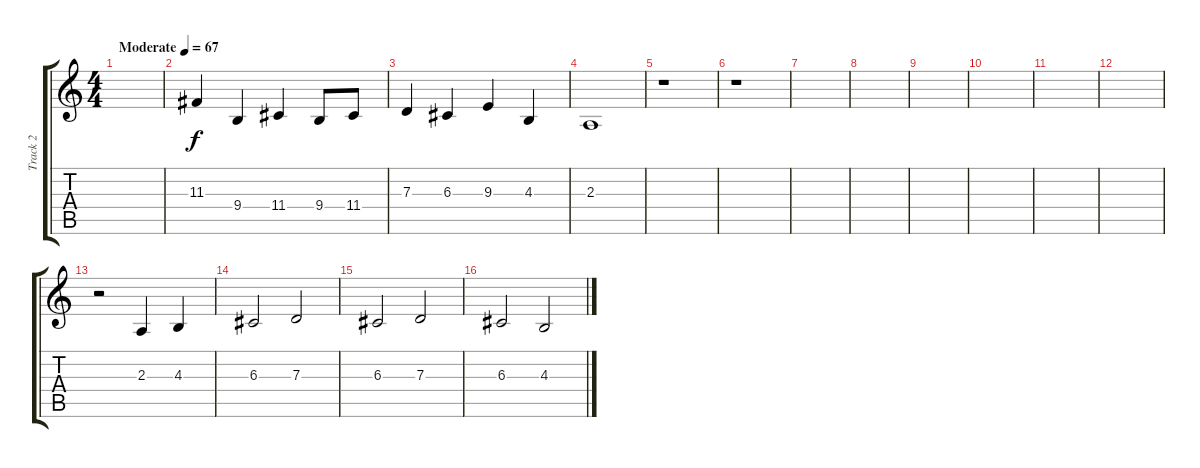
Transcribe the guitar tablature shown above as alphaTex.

\track ("Track 2" "Track 2") {instrument tremolostrings}
\staff {score tabs}
\tuning (E4 B3 G3 D3 A2 E2) {hide}
\ts (4 4)
\tempo (67 "Moderate")
\clef g2
\ks c
|
11.3.4 9.4.4 11.4.4 9.4.8 11.4.8 |
7.3.4 6.3.4 9.3.4 4.3.4 |
2.3.1 |
r.1 |
r.1 |
|
|
|
|
|
|
r.2 2.3.4 4.3.4 |
6.3.2 7.3.2 |
6.3.2 7.3.2 |
6.3.2 4.3.2
